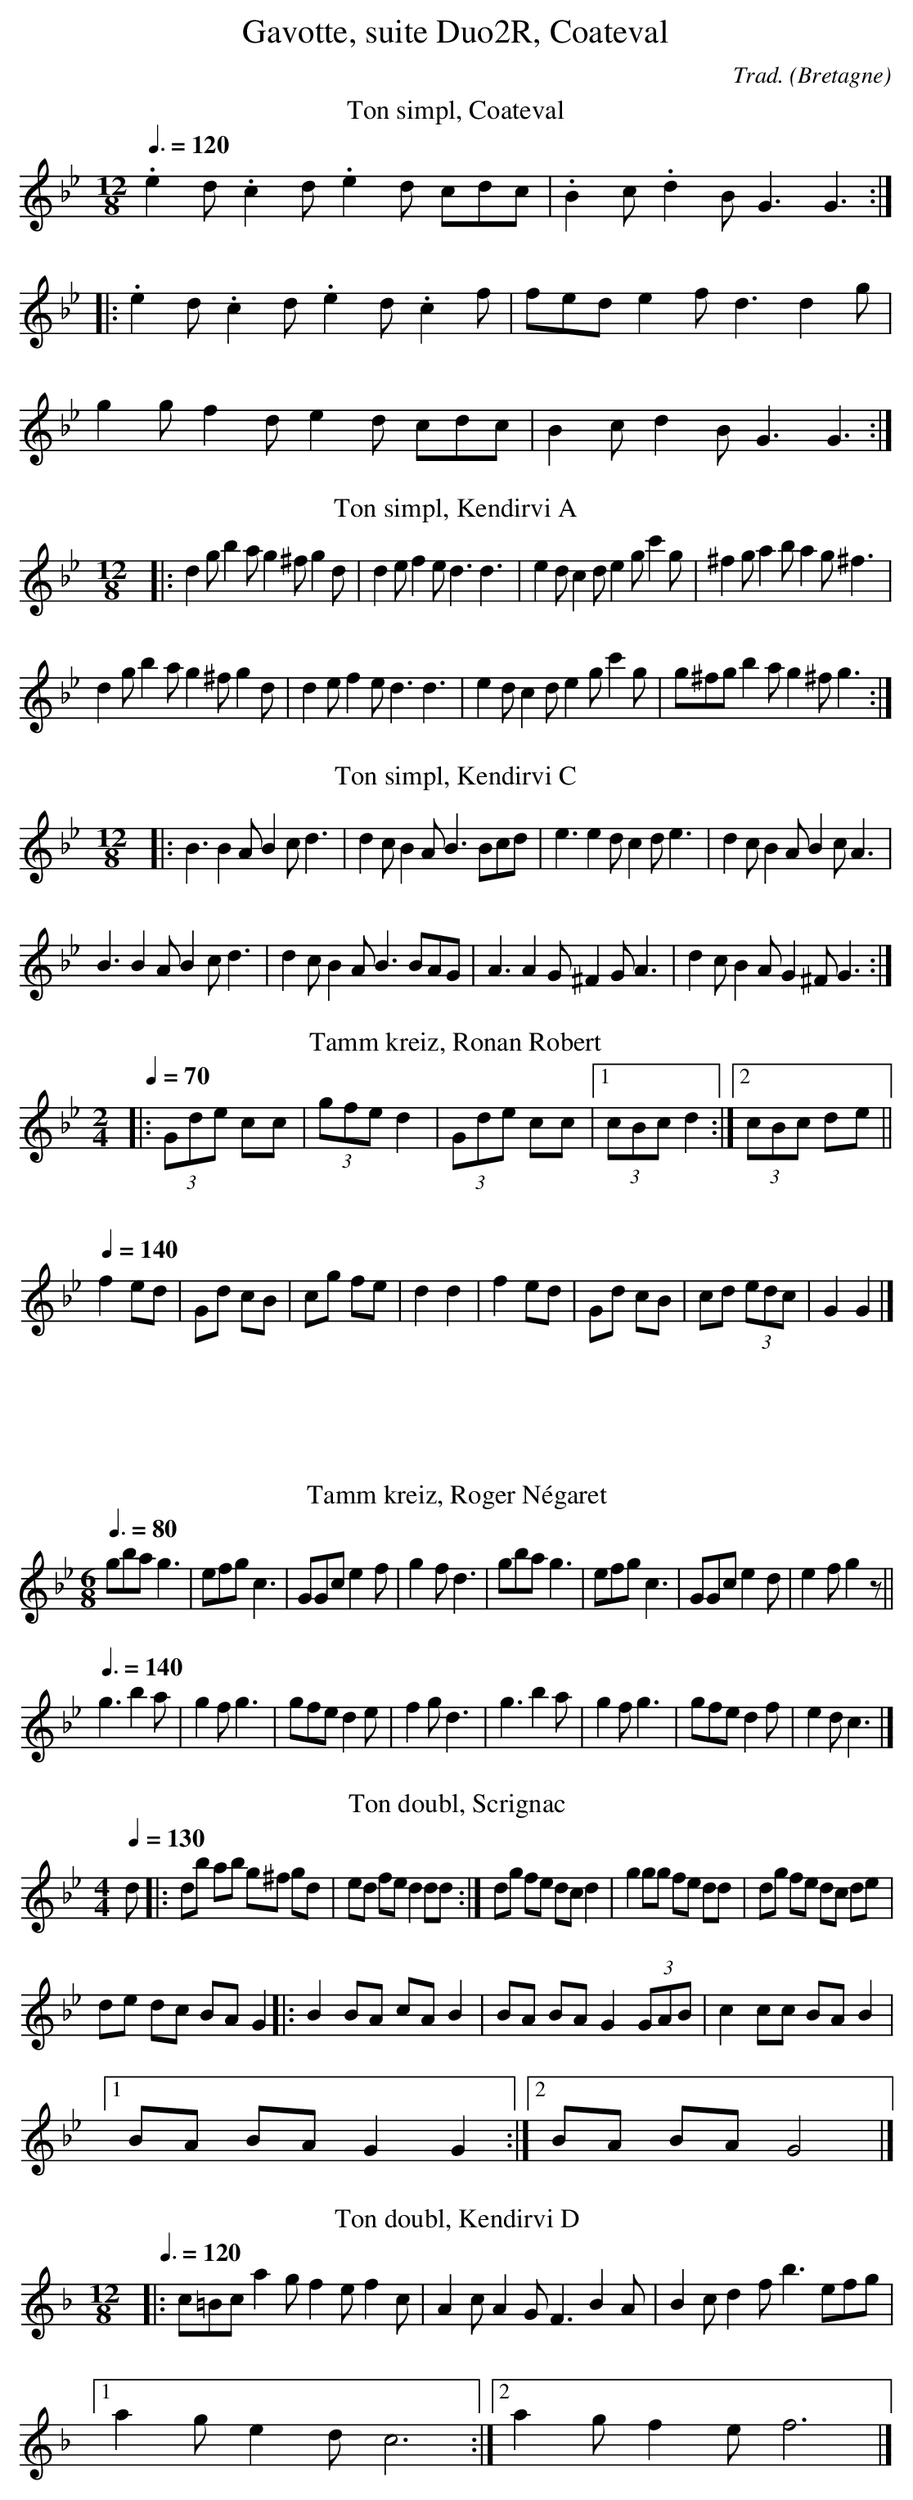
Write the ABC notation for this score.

X:1
T:Gavotte, suite Duo2R, Coateval
C:Trad.
O:Bretagne
M:12/8
L:1/8
Q:3/8=120
K:Bb
T:Ton simpl, Coateval
.e2 d .c2 d .e2 d cdc | .B2 c .d2 B G3 G3 ::
.e2 d .c2 d .e2 d .c2 f | fed e2 f d3 d2 g |
g2 g f2 d e2 d cdc | B2 c d2 B G3 G3 :|
%%vskip 1
T:Ton simpl, Kendirvi A
K:Bb
|: d2g b2a g2^f g2d | d2e f2e d3 d3 | e2d c2d e2g c'2g | ^f2g a2b a2g ^f3 |
d2g b2a g2^f g2d | d2e f2e d3 d3 | e2d c2d e2g c'2g | g^fg b2a g2^f g3 :|
%%vskip 1
T:Ton simpl, Kendirvi C
K:Bb
|: B3 B2A B2c d3 | d2c B2A B3 Bcd | e3 e2d c2d e3 | d2c B2A B2c A3 |
B3 B2A B2c d3 | d2c B2A B3 BAG | A3 A2G ^F2G A3 | d2c B2A G2^F G3 :|
T:Tamm kreiz, Ronan Robert
M:2/4
L:1/8
Q:1/4=70
K:Bb
|: (3Gde cc | (3gfe d2 | (3Gde cc |1 (3cBc d2 :|2 (3cBc de ||
Q:1/4=140
f2 ed | Gd cB | cg fe | d2 d2 | f2 ed | Gd cB | cd (3edc | G2 G2 |]
T:Tamm kreiz, Roger Négaret
M:6/8
L:1/8
Q:3/8=80
K:Bb
gba g3 | efg c3 | GGc e2f | g2f d3 | gba g3 | efg c3 | GGc e2d | e2f g2z ||
Q:3/8=140
g3 b2a | g2f g3 | gfe d2e | f2g d3 | g3 b2a | g2f g3 | gfe d2f | e2d c3 |]
T:Ton doubl, Scrignac
M:4/4
L:1/8
Q:1/4=130
K:Bb
d |: db ab g^f gd | ed fe d2 dd :| dg fe dc d2 | g2 gg fe dd | dg fe dc de |
de dc BA G2 |: B2 BA cA B2 | BA BA G2 (3GAB | c2 cc BA B2 |1
BA BA G2 G2 :|2 BA BA G4 |]
%%vskip 1
T:Ton doubl, Kendirvi D
M:12/8
L:1/8
Q:3/8=120
K:F
|: c=Bc a2g f2e f2c | A2c A2G F3 B2A | B2c d2f b3 efg |1
a2g e2d c6 :|2 a2g f2e f6 |]
